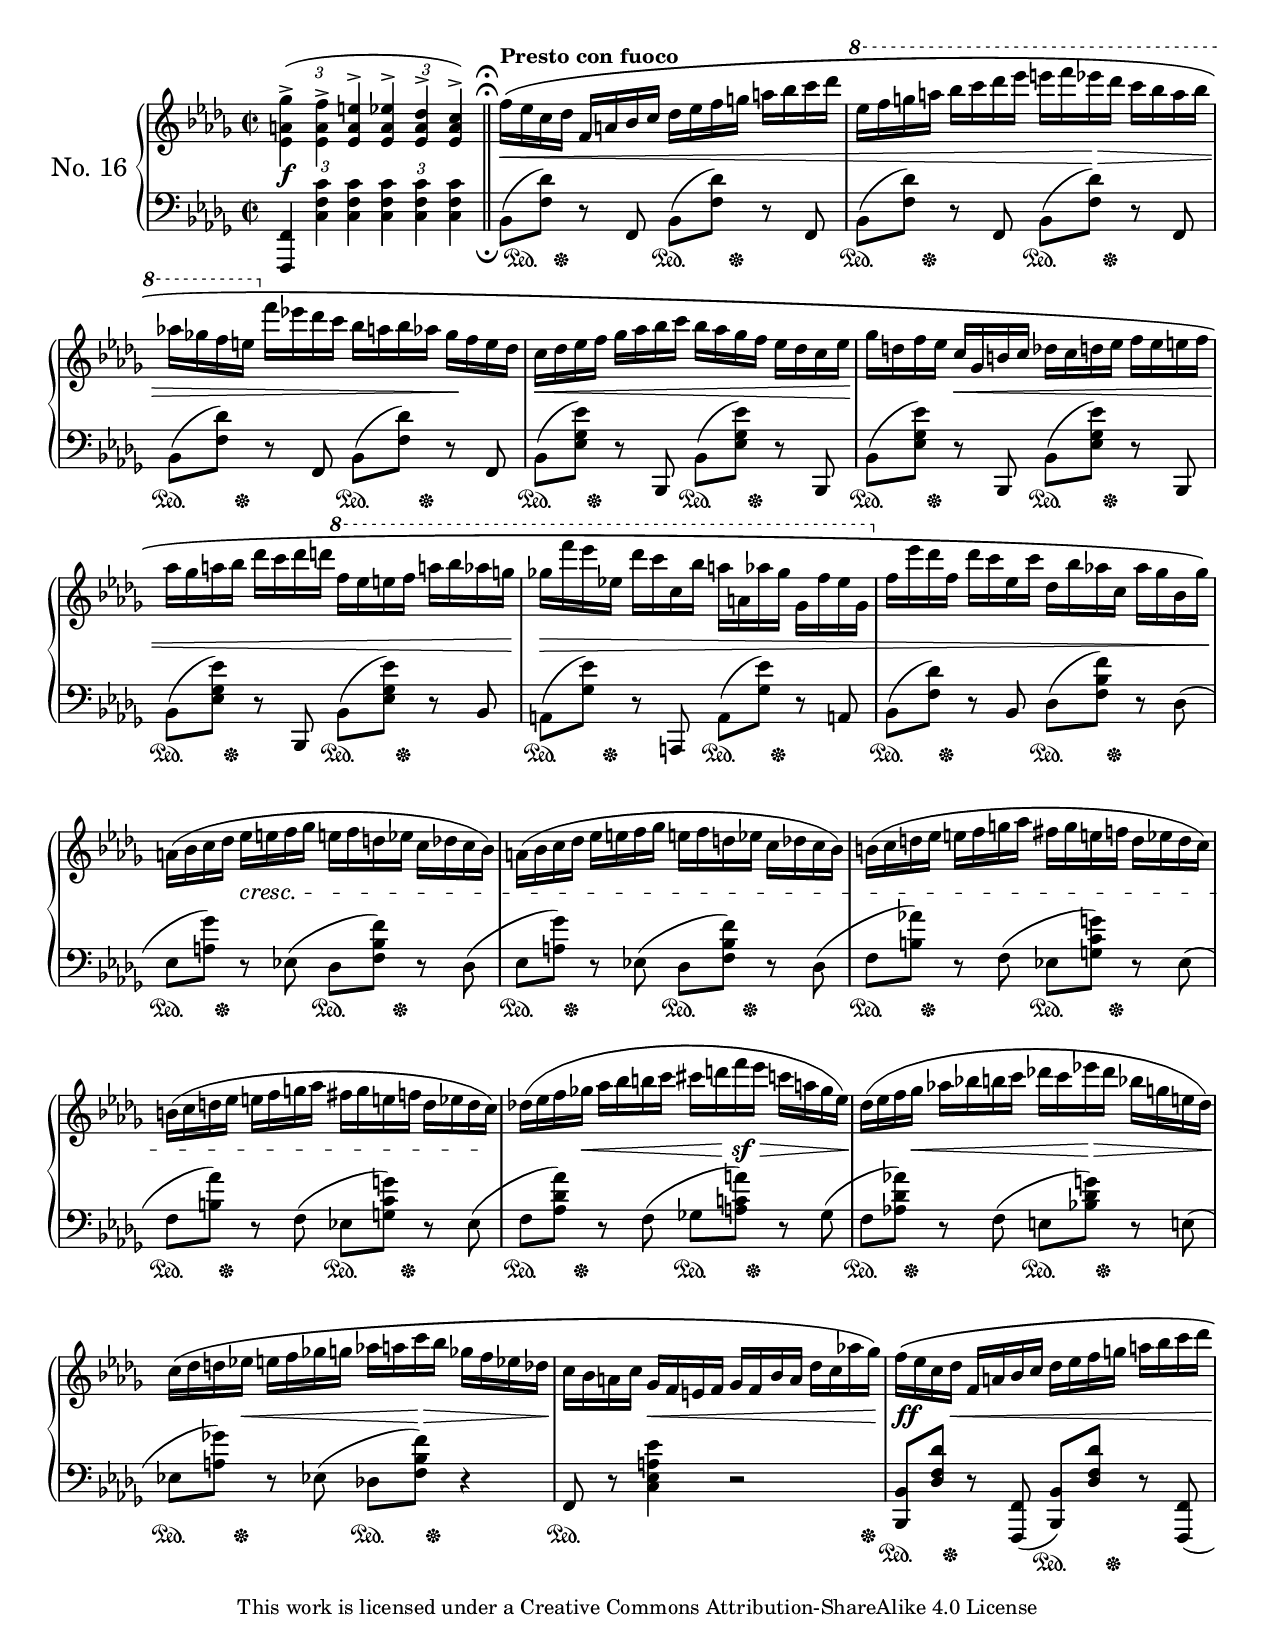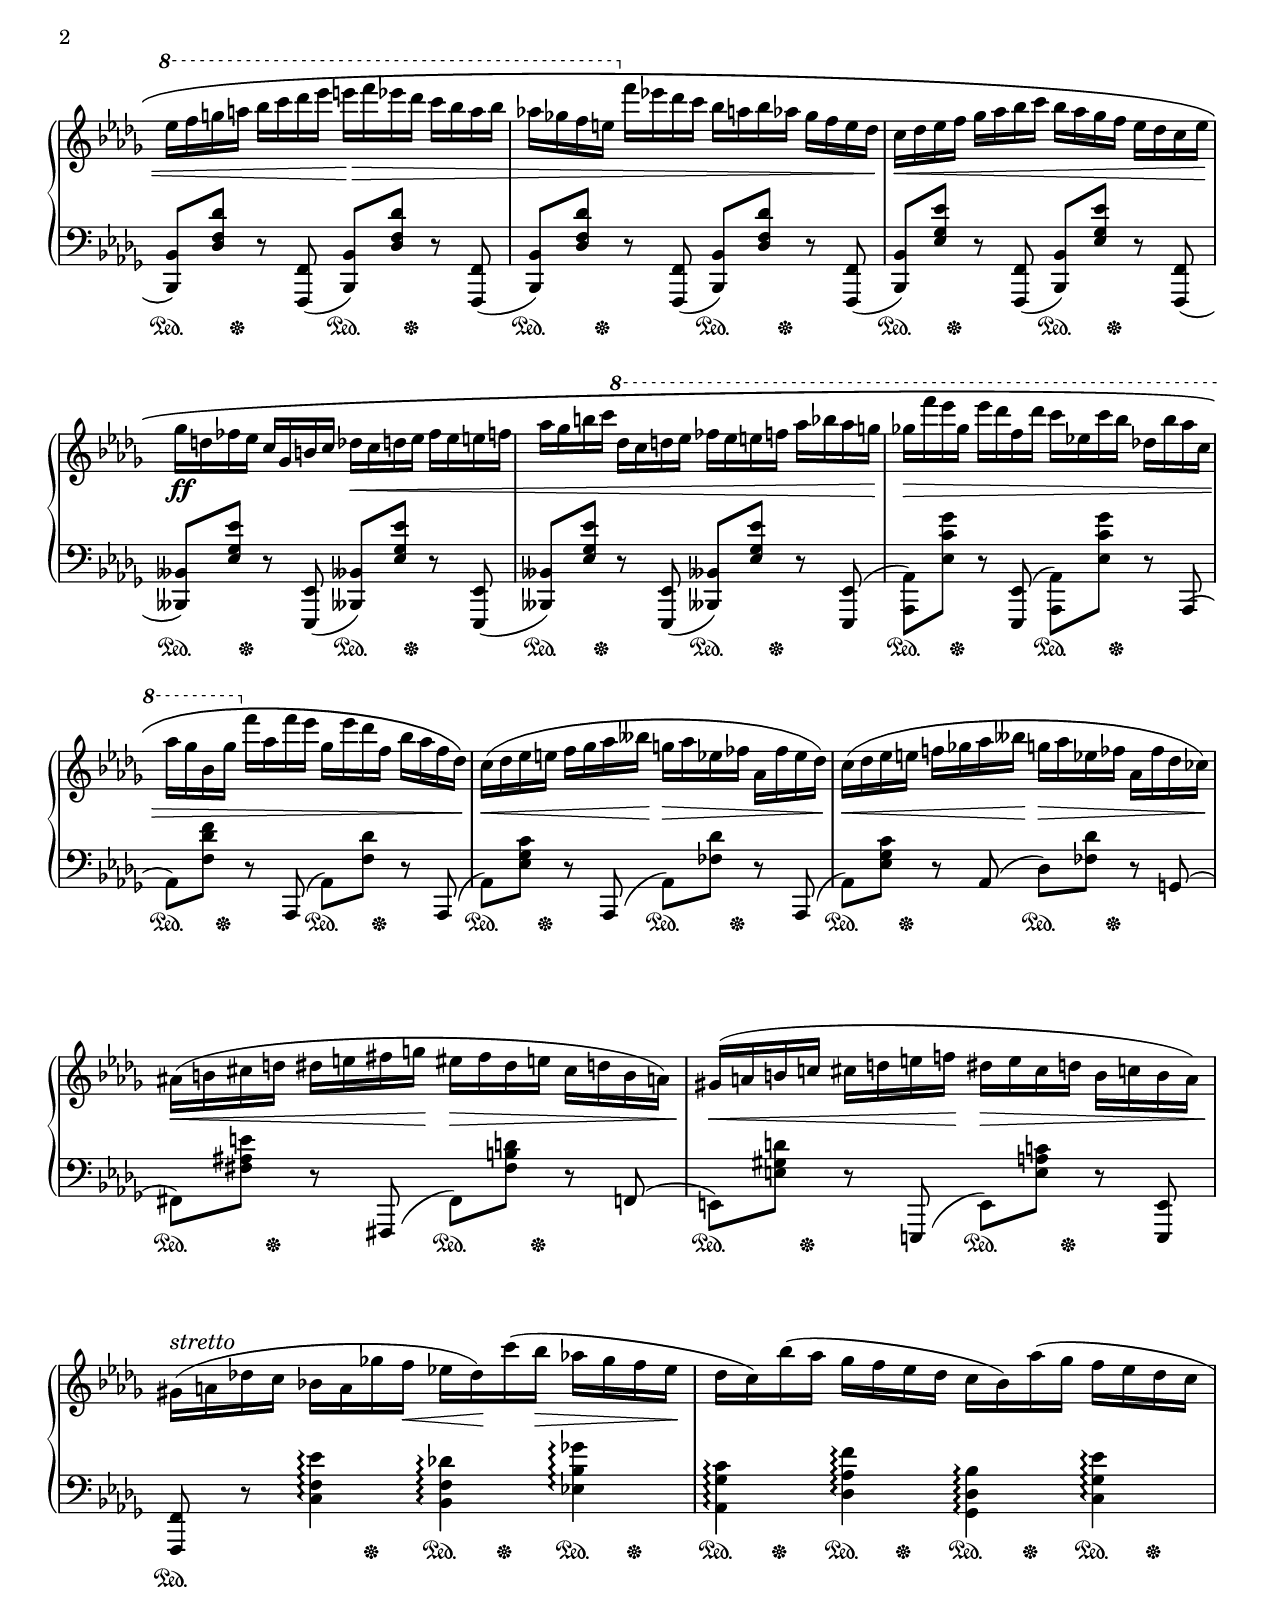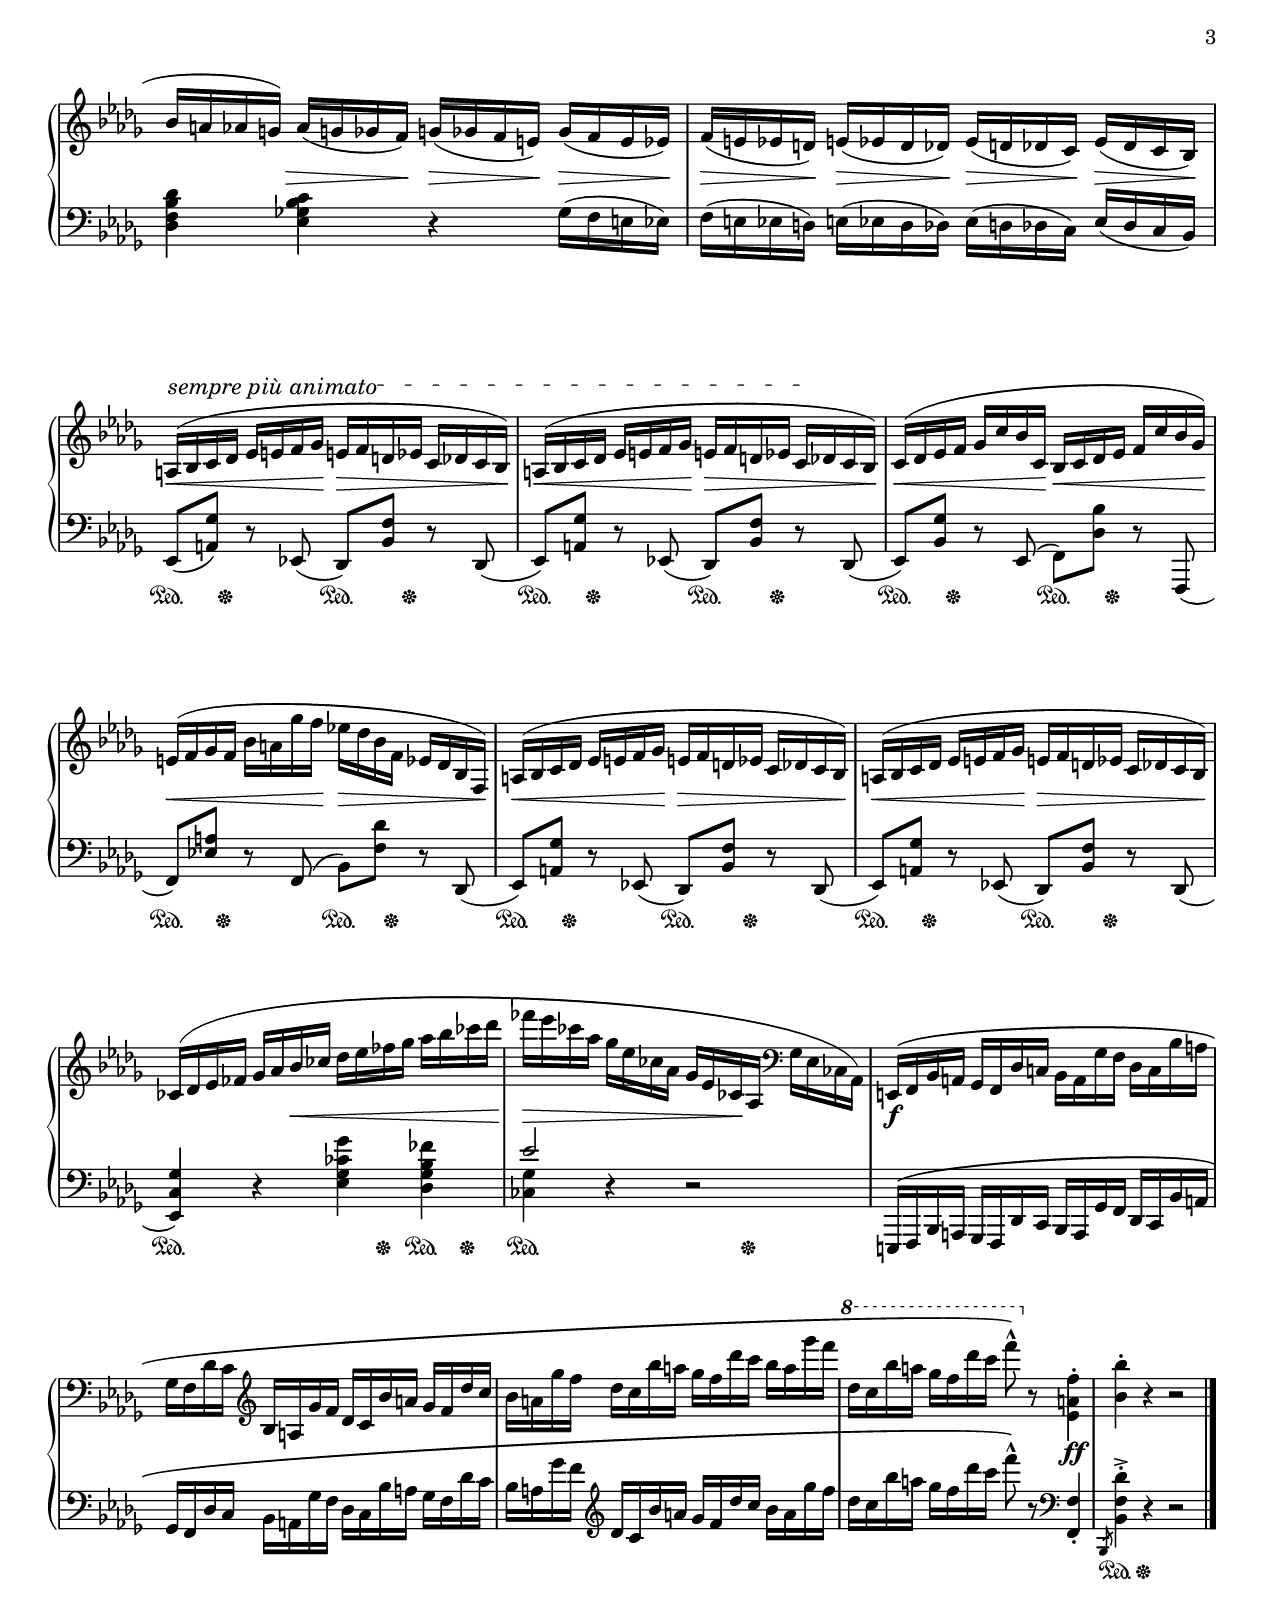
\version "2.22.2"

\include "includes/header-paper.ily"
%...+....1....+....2....+....3....+....4....+....5....+....6....+....7....+....

\version "2.22.2"
\language "english"

\include "global-variables.ily"

%%% Positions and shapes %%%

moveTupletNumberA = \tweak TupletNumber.Y-offset 5.75 \etc

%%% Music %%%

global = {
  \time 2/2
  \key bf \minor
  \accidentalStyle piano
  \set Timing.beamExceptions = #'()
  \set Timing.baseMoment = #(ly:make-moment 1/4)
  \set Timing.beatStructure = 1,1,1,1
}

rightHand = \relative {
  \clef treble
  \global
  \set Score.tempoHideNote = ##t 
  \tempo 4 = 138
  
  \omit TupletBracket
  \tupletUp
  \tuplet 3/2 { <ef' a gf'>4->( <ef a f'>-> <ef a e'>^> }
  \moveTupletNumberA
  \tuplet 3/2 { <ef a ef'>^> <ef a df>^> \tempo 4 = 60 
                \tag layout { <ef a c>4^>) } 
                \tag midi   { <ef a c>8^>) r } } |
  \bar "||" 
  \tempo "Presto con fuoco" 4 = 138
  f'16\( ef c df  f, a bf c  df ef f g  a bf c df |
  \ottava 1 ef16 f g a  bf c df ef  e f ef df  c bf a bf |
  af16 gf f e  \ottava 0 f ef df c  bf a bf af  gf f ef df |
  c16 df ef f  gf af bf c  bf af gf f  ef df c ef |
  gf16 d f ef  c gf b c  df c d ef  f ef e f |
  af16 gf a bf  df c df d  \ottava 1 f ef e f  a bf af g |
  gf16 f' ef ef,  df' c c, bf'  a a, af' gf  gf, f' ef gf, |
  
  \barNumberCheck 9
  \ottava 0 f16 ef' df f,  df' c ef, c'  df, bf' af c,  af' gf bf, gf'\) |
  a,16( bf c df  ef e f gf  e f d ef  c df c bf) |
  a16( bf c df  ef e f gf  e f d ef  c df c bf) |
  b16( c d ef  e f g af  fs g e f  d ef d c) |
  b16( c d ef  e f g af  fs g e f  d ef d c) |
  df16( ef f gf  af bf b c  cs d f ef  c a gf ef) |
  df16(  ef f gf  af bf b c  df c ef df  bf g e df) |
  c16\( df d ef  e f gf g  af a c bf  gf f ef df |
  
  \barNumberCheck 17
  c16 bf a c  gf f e f  gf f bf a  df c af' gf\) |
  f16\( ef c df  f, a bf c  df ef f g  a bf c df |
  \ottava 1 ef16 f g a  bf c df ef  e f ef df  c bf a bf |
  af16 gf f e  \ottava 0 f ef df c  bf a bf af  gf f ef df |
  c16 df ef f  gf af bf c  bf af gf f  ef df c ef |
  gf d ff ef  c gf b c  df c d ef  ff ef e f |
  af16 gf b c  \ottava 1 df c d ef  ff ef e f  af bf af g |
  gf16 f' ef gf,  ef' df f, df'  c ef, c' bf  df, bf' af c, |
  
  \barNumberCheck 25
  af'16 gf bf, gf'  \ottava 0 f  af, f' ef  gf, ef' df f,  bf af f df\) |
  c16( df ef e  f gf af bff  g af ef ff  af, ff' ef df) |
  c16( df ef e  f gf af bff  g af ef ff  af, ff' df cf) |
  as16( b cs d  ds e fs g  es fs ds e  cs d b a) |
  gs16( a b c  cs d e f  ds e cs d  b c b a) |
  gs16(^\stretto a df c  bf a gf' f  ef df) c'( bf  af gf f ef |
  df16 c) bf'( af  gf f ef df  c bf) af'( gf  f ef df c |
  bf16 a af g)  af( g gf f)  g( gf f e)  gf( f e ef) |
  
  \barNumberCheck 33
  f16( e ef d)  e( ef d df)  ef( d df c)  ef( df c bf) |
  \semprePuiAnimato a16^(\startTextSpan bf c df  ef e f gf  e f d ef
    c df c bf) |
  a16^( bf c df  ef e f gf  e f d ef  c\stopTextSpan df c bf) |
  c16^( df ef f  gf c bf c,  bf c df ef  f c' bf gf) |
  e16^( f gf f  bf a gf' f  ef df bf f  ef df bf f) |
  a16^( bf c df  ef e f gf  e f d ef  c df c bf) |
  a16^( bf c df  ef e f gf  e f d ef  c df c bf) |
  cf16^( df ef ff  gf af bf cf  df ef ff gf  af bf cf df |
  
  \barNumberCheck 41
  ff16 ef cf af  gf ef cf af  gf ef cf af  \clef bass gf ef cf af) |
  e16\( f bf a  gf f df' c  bf a gf' f  df c bf' a |
  gf16 f df' c  \clef treble bf a gf' f  df c bf' a  gf f df' c |
  bf16 a gf' f  df c bf' a  gf f df' c  bf a gf' f |
  \ottava 1 df16 c bf' a  gf f df' c f8-^\) \ottava 0 r <ef,,, a f'>4-. |
  <bf' bf'>4-. r r2 |
  \bar "|."
}

leftHand = \relative {
  \clef bass
  \global
  
  \omit TupletBracket
  \tupletUp
  \tuplet 3/2 2 { <f,, f'>4 <c'' f c'> q q q 
                  \tag layout { q } 
                  \tag midi   { q8 r } } |
  \fermataOverUnderBarLine
  \repeat unfold 3 { bf8( <f' df'>) r f, bf( <f' df'>) r f, | }
  \repeat unfold 2 { bf8( <ef gf ef'>) r bf, bf'( <ef gf ef'>) r bf, | }
  bf'8( <ef gf ef'>) r bf, bf'( <ef gf ef'>) r bf |
  a8( <gf' ef'>) r a,, a'( <gf' ef'>) r a, |
  
  \barNumberCheck 9
  bf8( <f' df'>) r bf, df( <f bf f'>) r df( |
  ef8 <a gf'>) r ef( df <f bf f'>) r df( |
  ef8 <a gf'>) r ef( df <f bf f'>) r df( |
  f8 <b af'>) r f( ef <g c g'>) r ef( |
  f8 <b af'>) r f( ef <g c g'>) r ef( |
  f8 <af df af'>) r f( gf <a c a'>) r gf( |
  f8 <af df af'>) r f( e <bf' df g>) r e,( |
  ef8 <a gf'>) r ef( df <f bf f'>) r4 |
    
  \barNumberCheck 17
  f,8 r <c'ef a ef'>4 r2 |
  <bf, bf'>8 <df' f df'> r <f,, f'>( <bf bf'>) <df' f df'> r <f,, f'>( |
  \repeat unfold 2 {
    <bf bf'>8) <df' f df'> r <f,, f'>( <bf bf'>) <df' f df'> r <f,, f'>( |
  }
  <bf bf'>8) <ef' gf ef'> r <f,, f'>( <bf bf'>) <ef' gf ef'> r <f,, f'>( |
  \repeat unfold 2 {
    <bff bff'>8) <ef' gf ef'> r <ef,, ef'>( <bff' bff'>) <ef' gf ef'> r
      <ef,, ef'>( |
  }
  <af af'>) <ef'' c' gf'> r <ef,, ef'>( <af af'>) <ef'' c' gf'> r af,,( |
  
  \barNumberCheck 25
  af'8) <f' df' f> r af,,( af') <f' df'> r af,,( |
  af'8) <ef' gf c> r af,,( af') <ff' df'> r af,,( |
  af'8) <ef' gf c> r af,( df) <ff df'> r g,( |
  fs8) <fs' as e'> r fs,,( fs') <fs' b d> r f,( |
  e8) <e' gs d'> r e,,( e') <e' a c> r <e,, e'> |
  <f f'>8 r <c'' f ef'>4\arpeggio <bf f' df'>\arpeggio <ef bf' gf'>\arpeggio |
  <af, gf' c>4\arpeggio <df af' f'>\arpeggio <gf, df' bf'>\arpeggio 
    <c gf' ef'>\arpeggio |
  <df f bf df>4 <ef gf bf c> r gf16( f e ef) |
  
  \barNumberCheck 33
  f16( e ef d)  e( ef d df)  ef( d df c)  ef( df c bf) |
  ef,8( <a gf'>) r ef( df) <bf' f'> r df,( |
  ef8) <a gf'> r ef( df) <bf' f'> r df,( |
  ef8) <bf' gf'> r ef,( f) <df' bf'> r f,,( |
  f'8) <ef' a> r f,( bf) <f' df'> r df,( |
  ef8) <a gf'> r ef( df) <bf' f'> r df,( |
  ef8) <a gf'> r ef( df) <bf' f'> r df,( |
  <ef c' gf'>4) r <ef' gf cf gf'> <df gf bf ff'> |
  
  \barNumberCheck 41
  << { ef'2*1/2 } \\ { <cf, gf'>4 } >> r4 r2 |
  e,,16\( f bf a  gf f df' c  bf a gf' f  df c bf' a |
  gf16 f df' c  bf a gf' f  df c bf' a  gf f df' c |
  bf16 a gf' f  \clef treble df c bf' a  gf f df' c  bf a gf' f |
  df16 c bf' a  gf f df' c f8-^\) r \clef bass <f,,,, f'>4-. |
  \slashedGrace { bf,8 } <bf' f' df'>4-.-> r r2 |
}

dynamics = {
  s1-\tweak Y-offset -2.5 \f |
  s1\< |
  s2 s8 s\> s4 |
  s2. s4\! |
  s2.\< s8. s16\! |
  s4 s2.\< |
  s1 |
  s1\> |
  
  \barNumberCheck 9
  s2. s8. s16\! |
  s4 s2.\cresc |
  s1 * 2 |
  s2. s8. s16\! |
  s8. s16\< s4 s8 s\sf\> s8. s16\! |
  s8. s16\< s4 s8 s\> s8. s16\! |
  s8. s16\< s4 s8 s\> s8. s16\! |
  
  \barNumberCheck 17
  s4 s2.\< |
  s8.-\tweak X-offset 0 \ff s16\< s2. |
  s2 s\> |
  s1 |
  s1\< |
  s2\ff s\< |
  s1 |
  s1\> |
  
  \barNumberCheck 25
  s1 |
  \repeat unfold 4 { s4..\< s16\! s2\> | }
  s4\! s8. s16\< s s\! s s\> s8. s16\! |
  s1 |
  s4 s8.\> s16\! s8.\> s16\! s8.\> s16\! |
  
  \barNumberCheck 33
  s8.\> s16\! s8.\> s16\! s8.\> s16\! s8.\> s16\! |
  \repeat unfold 2 { s4..\< s16\! s2\> | }
  s4..\< s16\! s2\< |
  \repeat unfold 3 { s4..\< s16\! s2\> | }
  s4\! s8 s\< s4 s8. s16\! |
  
  \barNumberCheck 41
  s2\> s8 s\! s4 |
  s1\f |
  s1 * 2 |
  s2. s4\ff |
  s1 |
}

pedal = {
  s1 |
  s8.-\tweak X-offset 0.5 \sustainOn s16\sustainOff s4 s8.\sustainOn 
    s16\sustainOff s4 |
  \repeat unfold 6 {
    s8.\sustainOn s16\sustainOff s4 s8.\sustainOn s16\sustainOff s4 |
  }
  
  \barNumberCheck 9
  \repeat unfold 7 {
    s8.\sustainOn s16\sustainOff s4 s8.\sustainOn s16\sustainOff s4 |
  }
  \override SustainPedal.Y-offset = 3
  s8.\sustainOn s16\sustainOff s4 s8.\sustainOn s16\sustainOff s4 |
  
  \barNumberCheck 17
  s2.\sustainOn s8. s16\sustainOff |
  \override SustainPedal.Y-offset = 1
  s8.\sustainOn s16\sustainOff s4 \revert SustainPedal.Y-offset 
    s8.\sustainOn s16\sustainOff s4 |
  \revert SustainPedal.Y-offset
  \repeat unfold 6 {
    s8.\sustainOn s16\sustainOff s4 s8.\sustainOn s16\sustainOff s4 |
  }
  
  \barNumberCheck 25
  \repeat unfold 5 {
    s8.\sustainOn s16\sustainOff s4 s8.\sustainOn s16\sustainOff s4 |
  }
  s4\sustainOn s8 \override SustainPedal.Y-offset = 3 s\sustainOff s\sustainOn
    s\sustainOff s\sustainOn s\sustainOff |
  s8\sustainOn s\sustainOff s\sustainOn s\sustainOff s\sustainOn s\sustainOff
    s\sustainOn s\sustainOff|
  \revert SustainPedal.Y-offset
  s1 |
  
  \barNumberCheck 33
  s1 |
  \repeat unfold 6 {
    s8.\sustainOn s16\sustainOff s4 s8.\sustainOn s16\sustainOff s4 |
  }
  s2\sustainOn s8 s\sustainOff s\sustainOn s\sustainOff |
  
  \barNumberCheck 41
  s2\sustainOn s8. s16\sustainOff s4 |
  s1 * 4 |
  s4\sustainOn s2.\sustainOff |
}

preludeSixteenMusic = \score { 
  \keepWithTag #'layout
  \new PianoStaff \with { 
    instrumentName = \markup \huge "No. 16"
  } <<
    \new Staff = "upper" \rightHand
    \new Dynamics \dynamics
    \new Staff = "lower" \leftHand
    \new Dynamics \pedal
  >>
  \layout {
    \context {
      \Score
      \override PhrasingSlur.details.free-head-distance = 0.5
    }
    \context {
      \Staff
      \consists "Mark_engraver"
    }
  }
}

preludeSixteenMidi = \book {
  \bookOutputName "prelude-op28-no16"
  \score { 
    \keepWithTag #'midi
    <<
      \new Staff = "upper" << \rightHand \dynamics \pedal >> 
      \new Staff = "lower" << \leftHand \dynamics \pedal >> 
    >>
    \midi {}
  }
}


\paper {
  system-system-spacing =
    #'((basic-distance . 12) 
       (minimum-distance . 8)
       (padding . 1)
       (stretchability . 60))
}

\preludeSixteenMusic
\preludeSixteenMidi
